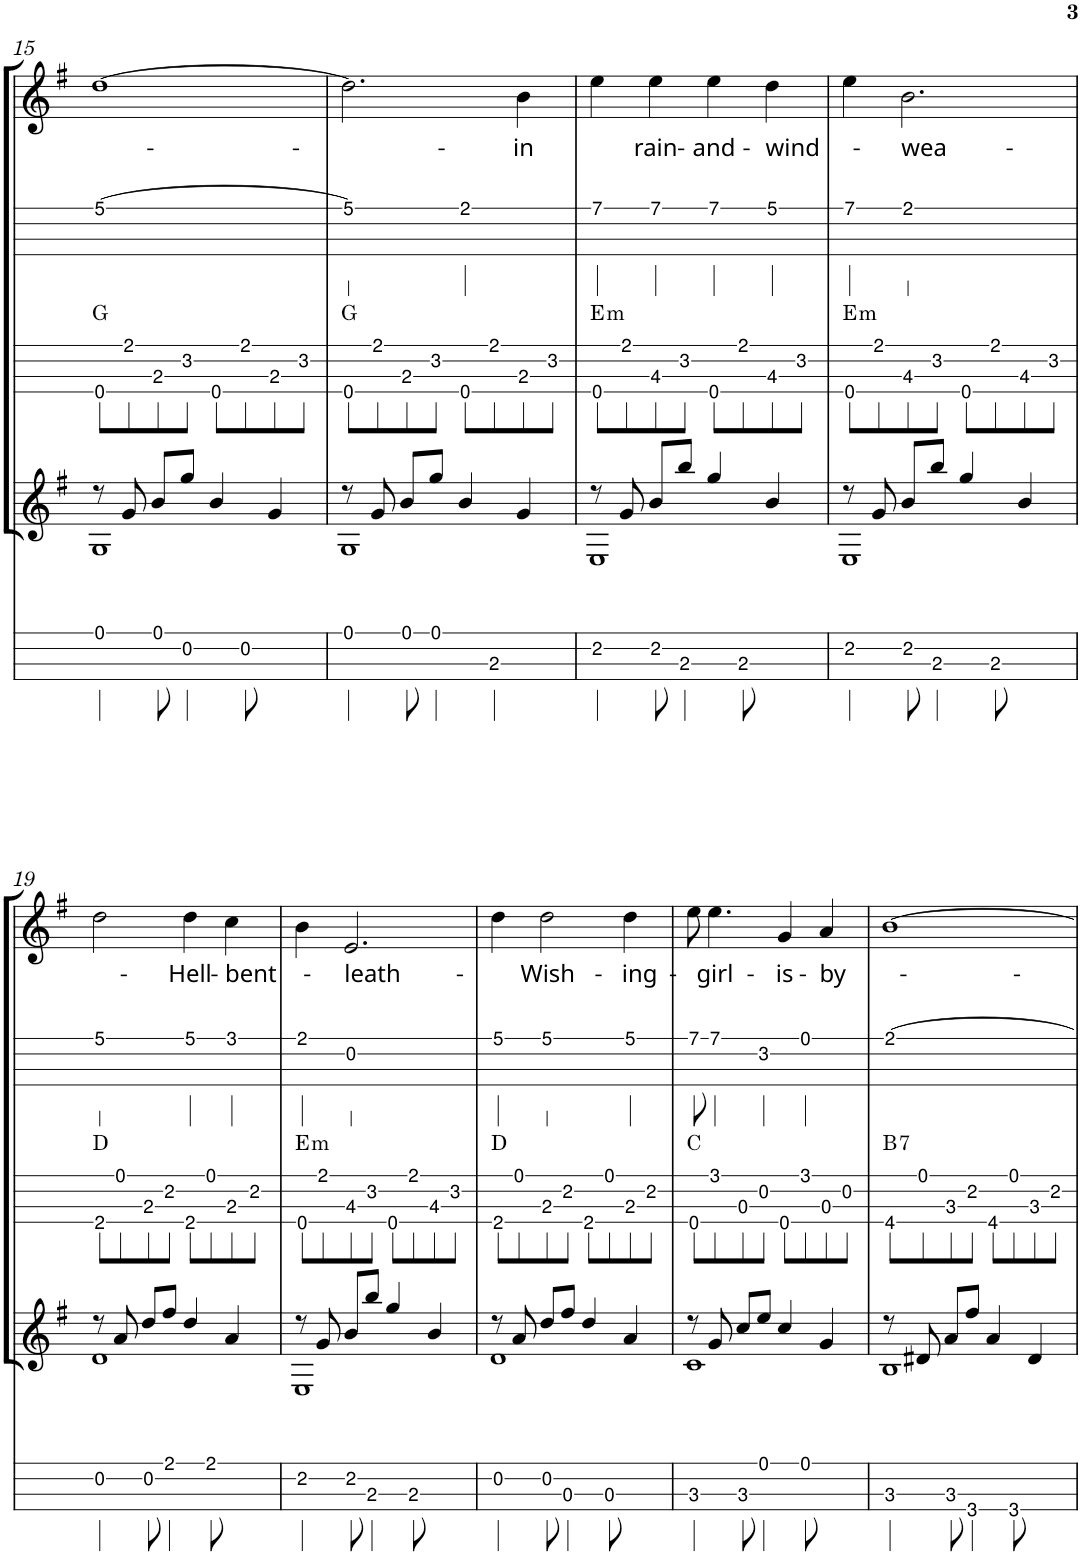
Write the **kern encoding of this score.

**kern	**kern	**kern	**harte	**kern	**kern	**text
*part5	*part4	*part3	*part3	*part2	*part1	*part1
*staff5	*staff4	*staff3	*	*staff2	*staff1	*staff1
*I"Bass Guitar	*I"Guitar  (BB)	*I"Banjolele	*	*I"Ukulele	*I"Mandolin	*
*	*	*I'Bjo	*	*	*	*
!!LO:PB:g=z
*	*clefG2	*	*	*	*clefG2	*
*	*Trd7c12	*Trd7c12	*	*	*	*
*k[f#]	*k[f#]	*k[f#]	*	*k[f#]	*k[f#]	*
*G:	*G:	*G:	*	*G:	*G:	*
*M4/4	*M4/4	*M4/4	*	*M4/4	*M4/4	*
=15	=15	=15	=15	=15	=15	=15
*	*^	*	*	*	*	*
4GG\	8r	1G	8G\L	G:maj	[1dd	[1dd	.
.	8g/	.	8b\	.	.	.	.
8GG\	8b/L	.	8d\	.	.	.	.
4DD\	8gg/J	.	8g\J	.	.	.	.
.	4b/	.	8G\L	.	.	.	.
8DD\	.	.	8b\	.	.	.	.
4ryy	4g/	.	8d\	.	.	.	.
.	.	.	8g\J	.	.	.	.
=16	=16	=16	=16	=16	=16	=16	=16
4GG\	8r	1G	8G\L	G:maj	2dd\]	2.dd\]	.
.	8g/	.	8b\	.	.	.	.
8GG\	8b/L	.	8d\	.	.	.	.
4GG\	8gg/J	.	8g\J	.	.	.	.
.	4b/	.	8G\L	.	4b\	.	.
4BBB\	.	.	8b\	.	.	.	.
!	!	!	!	!	!	!	!LO:LY:b
.	4g/	.	8d\	.	4ryy	4b\	in
8ryy	.	.	8g\J	.	.	.	.
=17	=17	=17	=17	=17	=17	=17	=17
!	!	!	!	!LO:H:kt=m	!	!	!
4EE\	8r	1E	8G\L	E:min	4ee\	4ee\	.
.	8g/	.	8b\	.	.	.	.
!	!	!	!	!	!	!	!LO:LY:b
8EE\	8b/L	.	8e\	.	4ee\	4ee\	rain-
4BBB\	8bb/J	.	8g\J	.	.	.	.
!	!	!	!	!	!	!	!LO:LY:b
.	4gg/	.	8G\L	.	4ee\	4ee\	-and-
8BBB\	.	.	8b\	.	.	.	.
!	!	!	!	!	!	!	!LO:LY:b
4ryy	4b/	.	8e\	.	4dd\	4dd\	-wind-
.	.	.	8g\J	.	.	.	.
=18	=18	=18	=18	=18	=18	=18	=18
!	!	!	!	!LO:H:kt=m	!	!	!
4EE\	8r	1E	8G\L	E:min	4ee\	4ee\	.
.	8g/	.	8b\	.	.	.	.
!	!	!	!	!	!	!	!LO:LY:b
8EE\	8b/L	.	8e\	.	2b\	2.b\	-wea-
4BBB\	8bb/J	.	8g\J	.	.	.	.
.	4gg/	.	8G\L	.	.	.	.
8BBB\	.	.	8b\	.	.	.	.
4ryy	4b/	.	8e\	.	4ryy	.	.
.	.	.	8g\J	.	.	.	.
!!LO:LB:g=z
=19	=19	=19	=19	=19	=19	=19	=19
4DD\	8r	1d	8A\L	D:maj	2dd\	2dd\	.
.	8a/	.	8a\	.	.	.	.
8DD\	8dd/L	.	8d\	.	.	.	.
4AA\	8ff#/J	.	8f#\J	.	.	.	.
!	!	!	!	!	!	!	!LO:LY:b
.	4dd/	.	8A\L	.	4dd\	4dd\	-Hell-
8AA\	.	.	8a\	.	.	.	.
!	!	!	!	!	!	!	!LO:LY:b
4ryy	4a/	.	8d\	.	4cc\	4cc\	-bent-
.	.	.	8f#\J	.	.	.	.
=20	=20	=20	=20	=20	=20	=20	=20
!	!	!	!	!LO:H:kt=m	!	!	!
4EE\	8r	1E	8G\L	E:min	4b\	4b\	.
.	8g/	.	8b\	.	.	.	.
!	!	!	!	!	!	!	!LO:LY:b
8EE\	8b/L	.	8e\	.	2e\	2.e/	-leath-
4BBB\	8bb/J	.	8g\J	.	.	.	.
.	4gg/	.	8G\L	.	.	.	.
8BBB\	.	.	8b\	.	.	.	.
4ryy	4b/	.	8e\	.	4ryy	.	.
.	.	.	8g\J	.	.	.	.
=21	=21	=21	=21	=21	=21	=21	=21
4DD\	8r	1d	8A\L	D:maj	4dd\	4dd\	.
.	8a/	.	8a\	.	.	.	.
!	!	!	!	!	!	!	!LO:LY:b
8DD\	8dd/L	.	8d\	.	2dd\	2dd\	-Wish-
4AAA\	8ff#/J	.	8f#\J	.	.	.	.
.	4dd/	.	8A\L	.	.	.	.
8AAA\	.	.	8a\	.	.	.	.
!	!	!	!	!	!	!	!LO:LY:b
4ryy	4a/	.	8d\	.	4dd\	4dd\	-ing-
.	.	.	8f#\J	.	.	.	.
=22	=22	=22	=22	=22	=22	=22	=22
4CC\	8r	1c	8G\L	C:maj	8ee\	8ee\	.
!	!	!	!	!	!	!	!LO:LY:b
.	8g/	.	8cc\	.	4ee\	4.ee\	-girl-
8CC\	8cc/L	.	8c\	.	.	.	.
4GG\	8ee/J	.	8e\J	.	4g\	.	.
!	!	!	!	!	!	!	!LO:LY:b
.	4cc/	.	8G\L	.	.	4g/	-is-
8GG\	.	.	8cc\	.	4a\	.	.
!	!	!	!	!	!	!	!LO:LY:b
4ryy	4g/	.	8c\	.	.	4a/	-by-
.	.	.	8e\J	.	8ryy	.	.
=23	=23	=23	=23	=23	=23	=23	=23
!	!	!	!	!LO:H:kt=7	!	!	!
4CC\	8r	1B	8B\L	B:7	[1b	[1b	.
.	8d#X/	.	8a\	.	.	.	.
8CC\	8a/L	.	8e-\	.	.	.	.
4GGG\	8ff#/J	.	8f#\J	.	.	.	.
.	4a/	.	8B\L	.	.	.	.
8GGG\	.	.	8a\	.	.	.	.
4ryy	4d#/	.	8e-\	.	.	.	.
.	.	.	8f#\J	.	.	.	.
*	*v	*v	*	*	*	*	*
=	=	=	=	=	=	=
*-	*-	*-	*-	*-	*-	*-
